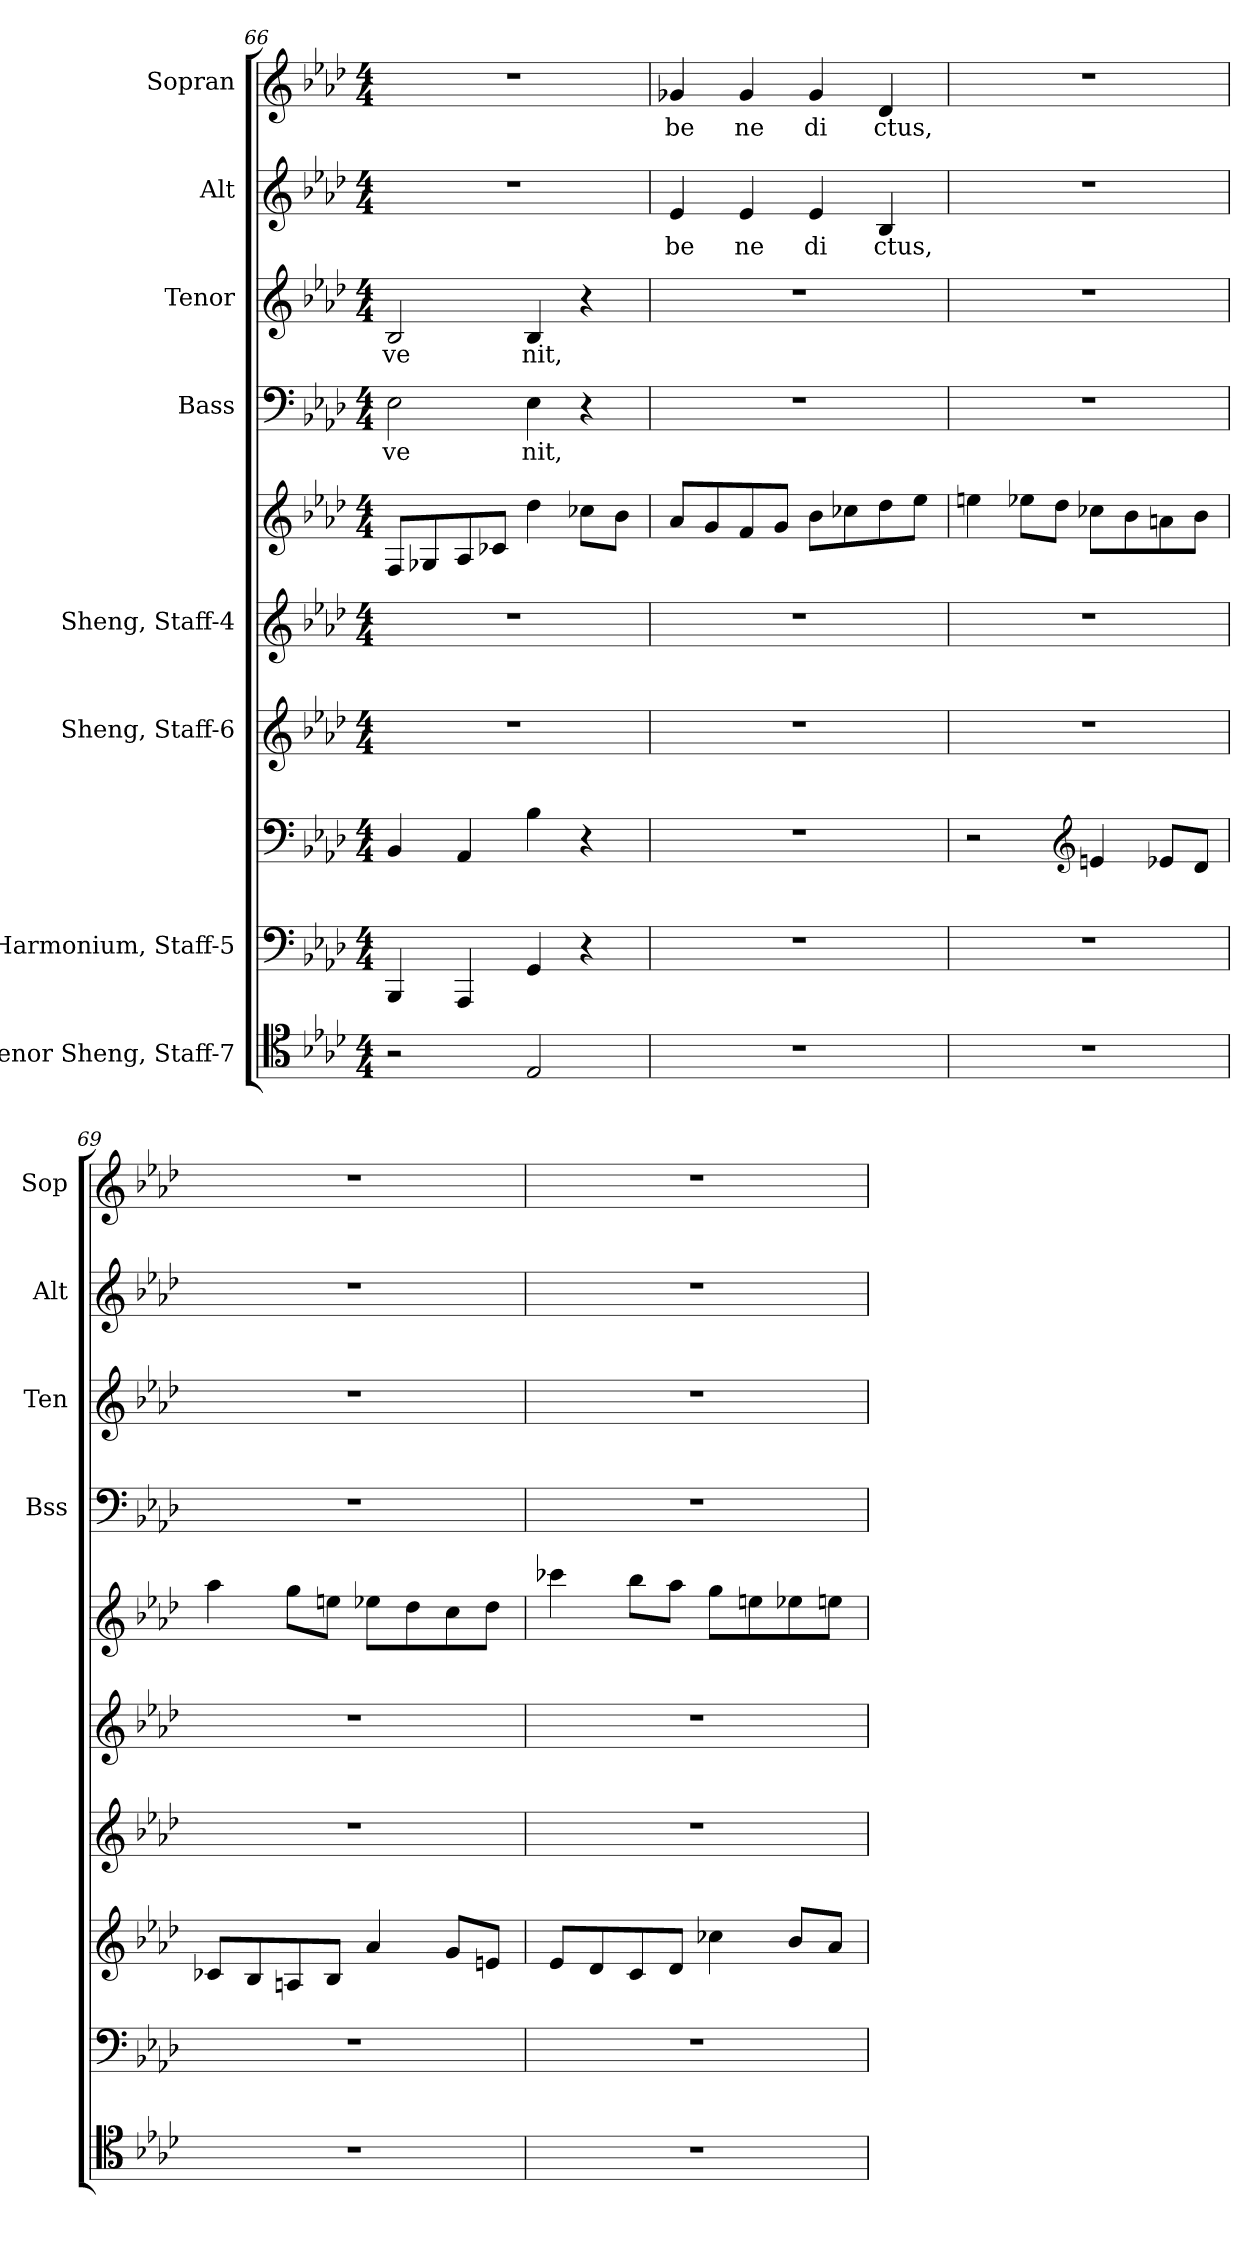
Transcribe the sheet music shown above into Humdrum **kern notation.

**kern	**kern	**kern	**kern	**kern	**kern	**kern	**text	**kern	**text	**kern	**text	**kern	**text
*part8	*part7	*part7	*part6	*part5	*part5	*part4	*part4	*part3	*part3	*part2	*part2	*part1	*part1
*staff10	*staff9	*staff8	*staff7	*staff6	*staff5	*staff4	*staff4	*staff3	*staff3	*staff2	*staff2	*staff1	*staff1
*I"Tenor Sheng, Staff-7	*I"Harmonium, Staff-5	*	*I"Sheng, Staff-6	*I"Sheng, Staff-4	*	*I"Bass	*	*I"Tenor	*	*I"Alt	*	*I"Sopran	*
*	*	*	*	*	*	*I'Bss	*	*I'Ten	*	*I'Alt	*	*I'Sop	*
!!LO:PB:g=z
*clefC4	*clefF4	*clefF4	*clefG2	*clefG2	*clefG2	*clefF4	*	*clefG2	*	*clefG2	*	*clefG2	*
*	*	*	*	*	*	*	*	*ITrd4c7	*	*	*	*ITrd2c3	*
*k[b-e-a-d-]	*k[b-e-a-d-]	*k[b-e-a-d-]	*k[b-e-a-d-]	*k[b-e-a-d-]	*k[b-e-a-d-]	*k[b-e-a-d-]	*	*k[b-e-a-d-g-]	*	*k[b-e-a-d-]	*	*k[b-]	*
*M4/4	*M4/4	*M4/4	*M4/4	*M4/4	*M4/4	*M4/4	*	*M4/4	*	*M4/4	*	*M4/4	*
=66	=66	=66	=66	=66	=66	=66	=66	=66	=66	=66	=66	=66	=66
2r	4BBB-/	4BB-/	1r	1r	8F/L	2E-\	ve	2E-/	ve	1r	.	1r	.
.	.	.	.	.	8G-X/	.	.	.	.	.	.	.	.
.	4AAA-/	4AA-/	.	.	8A-/	.	.	.	.	.	.	.	.
.	.	.	.	.	8c-X/J	.	.	.	.	.	.	.	.
2E-/	4GG/	4B-\	.	.	4dd-\	4E-\	nit,	4E-/	nit,	.	.	.	.
.	4r	4r	.	.	8cc-X\L	4r	.	4r	.	.	.	.	.
.	.	.	.	.	8b-\J	.	.	.	.	.	.	.	.
=67	=67	=67	=67	=67	=67	=67	=67	=67	=67	=67	=67	=67	=67
1r	1r	1r	1r	1r	8a-/L	1r	.	1r	.	4e-/	be	4e-X/	be
.	.	.	.	.	8g/	.	.	.	.	.	.	.	.
.	.	.	.	.	8f/	.	.	.	.	4e-/	ne	4e-/	ne
.	.	.	.	.	8g/J	.	.	.	.	.	.	.	.
.	.	.	.	.	8b-\L	.	.	.	.	4e-/	di	4e-/	di
.	.	.	.	.	8cc-X\	.	.	.	.	.	.	.	.
.	.	.	.	.	8dd-\	.	.	.	.	4B-/	ctus,	4B-/	ctus,
.	.	.	.	.	8ee-\J	.	.	.	.	.	.	.	.
=68	=68	=68	=68	=68	=68	=68	=68	=68	=68	=68	=68	=68	=68
1r	1r	2r	1r	1r	4een\	1r	.	1r	.	1r	.	1r	.
.	.	.	.	.	8ee-X\L	.	.	.	.	.	.	.	.
.	.	.	.	.	8dd-\J	.	.	.	.	.	.	.	.
*	*	*clefG2	*	*	*	*	*	*	*	*	*	*	*
.	.	4en/	.	.	8cc-X\L	.	.	.	.	.	.	.	.
.	.	.	.	.	8b-\	.	.	.	.	.	.	.	.
.	.	8e-X/L	.	.	8an\	.	.	.	.	.	.	.	.
.	.	8d-/J	.	.	8b-\J	.	.	.	.	.	.	.	.
!!LO:PB:g=z
=69	=69	=69	=69	=69	=69	=69	=69	=69	=69	=69	=69	=69	=69
1r	1r	8c-X/L	1r	1r	4aa-\	1r	.	1r	.	1r	.	1r	.
.	.	8B-/	.	.	.	.	.	.	.	.	.	.	.
.	.	8An/	.	.	8gg\L	.	.	.	.	.	.	.	.
.	.	8B-/J	.	.	8een\J	.	.	.	.	.	.	.	.
.	.	4a-/	.	.	8ee-X\L	.	.	.	.	.	.	.	.
.	.	.	.	.	8dd-\	.	.	.	.	.	.	.	.
.	.	8g/L	.	.	8cc\	.	.	.	.	.	.	.	.
.	.	8en/J	.	.	8dd-\J	.	.	.	.	.	.	.	.
=70	=70	=70	=70	=70	=70	=70	=70	=70	=70	=70	=70	=70	=70
1r	1r	8e-/L	1r	1r	4ccc-X\	1r	.	1r	.	1r	.	1r	.
.	.	8d-/	.	.	.	.	.	.	.	.	.	.	.
.	.	8c/	.	.	8bb-\L	.	.	.	.	.	.	.	.
.	.	8d-/J	.	.	8aa-\J	.	.	.	.	.	.	.	.
.	.	4cc-X\	.	.	8gg\L	.	.	.	.	.	.	.	.
.	.	.	.	.	8een\	.	.	.	.	.	.	.	.
.	.	8b-/L	.	.	8ee-X\	.	.	.	.	.	.	.	.
.	.	8a-/J	.	.	8een\J	.	.	.	.	.	.	.	.
=	=	=	=	=	=	=	=	=	=	=	=	=	=
*-	*-	*-	*-	*-	*-	*-	*-	*-	*-	*-	*-	*-	*-
